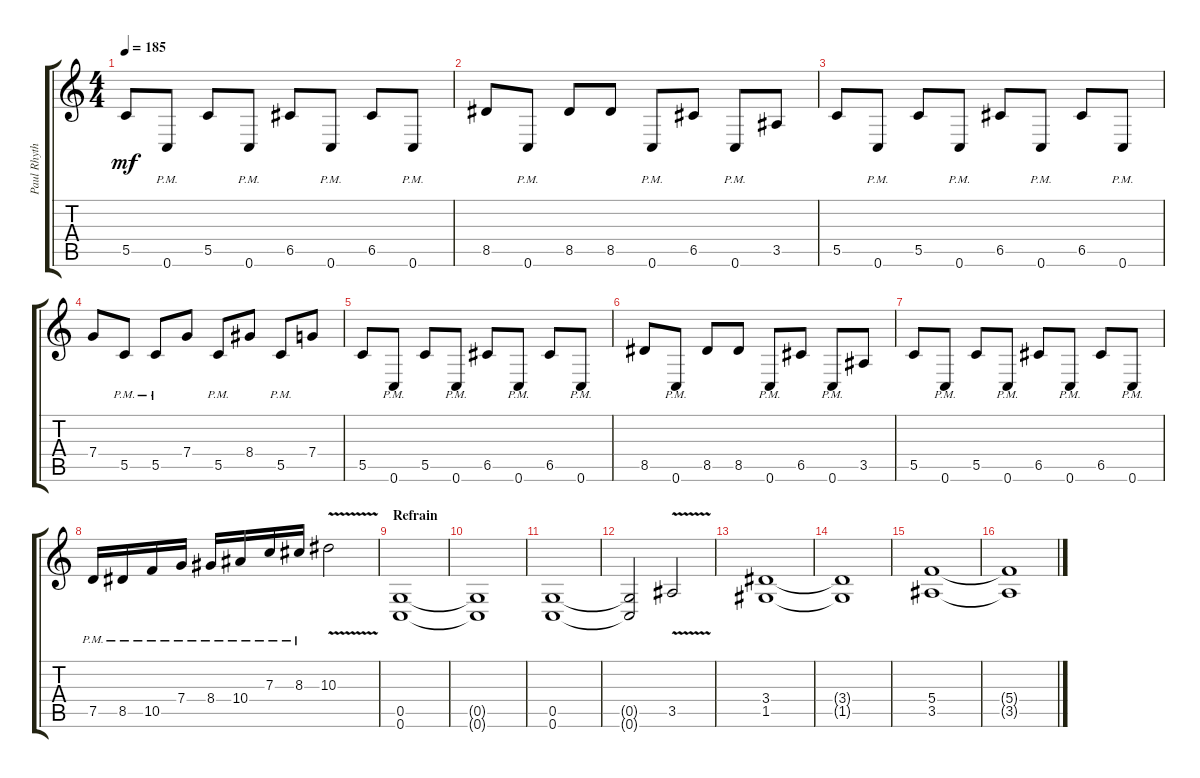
\track ("Paul Rhythm" "Paul Rhyth") {instrument distortionguitar}
\staff {score tabs}
\tuning (D4 A3 F3 C3 G2 C2) {hide}
\ts (4 4)
\tempo 185
\clef g2
\ks c
5.5.8{dy mf} 0.6{pm}.8 5.5.8 0.6{pm}.8 6.5.8 0.6{pm}.8 6.5.8 0.6{pm}.8 |
8.5.8 0.6{pm}.8 8.5.8 8.5.8 0.6{pm}.8 6.5.8 0.6{pm}.8 3.5.8 |
5.5.8 0.6{pm}.8 5.5.8 0.6{pm}.8 6.5.8 0.6{pm}.8 6.5.8 0.6{pm}.8 |
7.4.8 5.5{pm}.8 5.5{pm}.8 7.4.8 5.5{pm}.8 8.4.8 5.5{pm}.8 7.4.8 |
5.5.8 0.6{pm}.8 5.5.8 0.6{pm}.8 6.5.8 0.6{pm}.8 6.5.8 0.6{pm}.8 |
8.5.8 0.6{pm}.8 8.5.8 8.5.8 0.6{pm}.8 6.5.8 0.6{pm}.8 3.5.8 |
5.5.8 0.6{pm}.8 5.5.8 0.6{pm}.8 6.5.8 0.6{pm}.8 6.5.8 0.6{pm}.8 |
7.5{pm}.16 8.5{pm}.16 10.5{pm}.16 7.4{pm}.16 8.4{pm}.16 10.4{pm}.16 7.3{pm}.16 8.3{pm}.16 10.3{v}.2 |
\section ("" "Refrain")
(0.5 0.6).1 |
(0.5{t} 0.6{t}).1 |
(0.5 0.6).1 |
(0.5{t} 0.6{t}).2 3.5{v}.2 |
(3.4 1.5).1 |
(3.4{t} 1.5{t}).1 |
(5.4 3.5).1 |
(5.4{t} 3.5{t}).1
